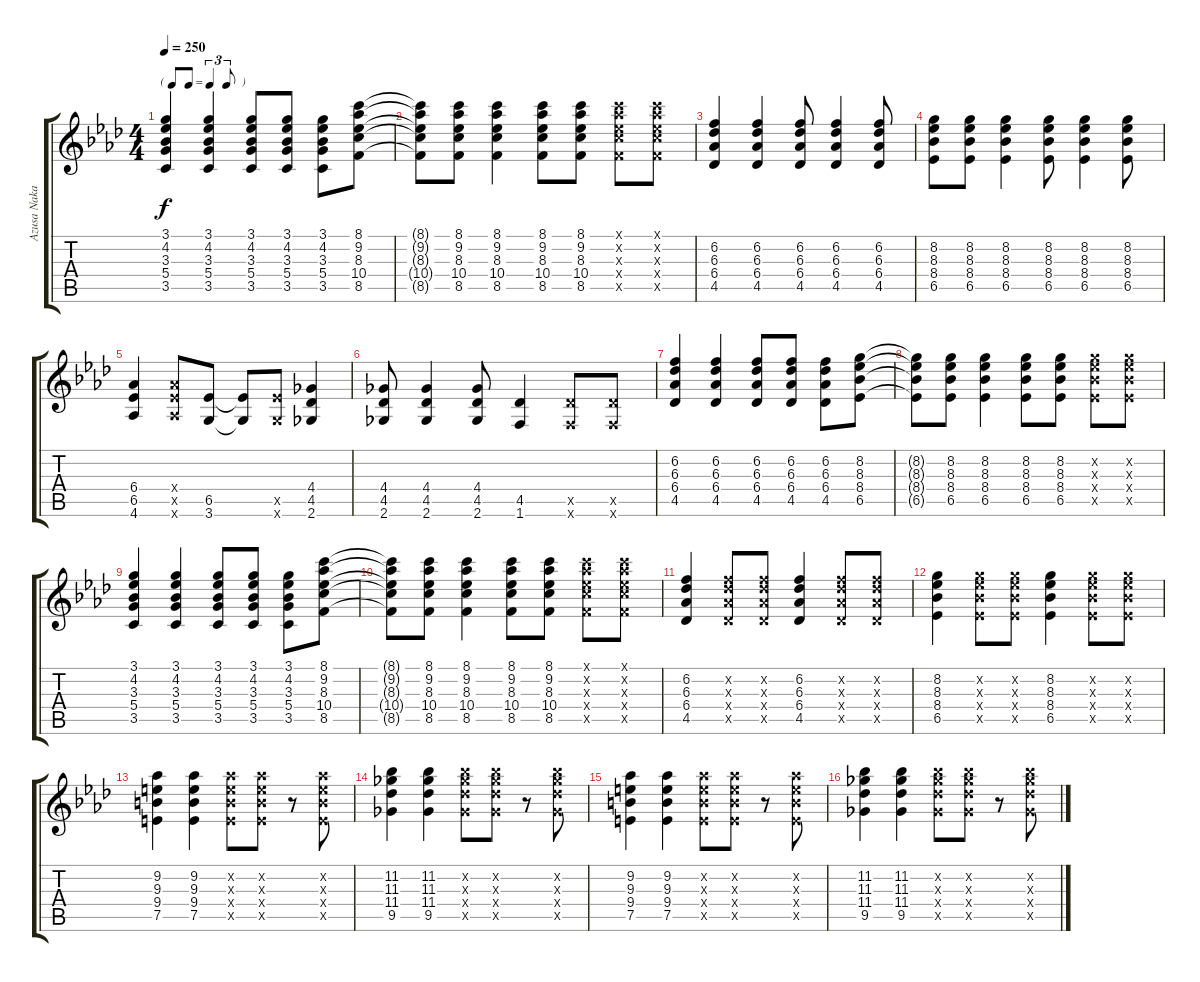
\track ("Azusa Nakano" "Azusa Naka") {instrument overdrivenguitar}
\staff {score tabs}
\tuning (E4 B3 G3 D3 A2 E2) {hide}
\ts (4 4)
\tf triplet8th
\tempo 250
\clef g2
\ks ab
(3.1 4.2 3.3 5.4 3.5).4{dy f} (3.1 4.2 3.3 5.4 3.5).4 (3.1 4.2 3.3 5.4 3.5).8 (3.1 4.2 3.3 5.4 3.5).8 (3.1 4.2 3.3 5.4 3.5).8 (8.1 9.2 8.3 10.4 8.5).8 |
(8.1{t} 9.2{t} 8.3{t} 10.4{t} 8.5{t}).8 (8.1 9.2 8.3 10.4 8.5).8 (8.1 9.2 8.3 10.4 8.5).4 (8.1 9.2 8.3 10.4 8.5).8 (8.1 9.2 8.3 10.4 8.5).8 (8.1{x} 9.2{x} 8.3{x} 10.4{x} 8.5{x}).8 (8.1{x} 9.2{x} 8.3{x} 10.4{x} 8.5{x}).8 |
(6.2 6.3 6.4 4.5).4 (6.2 6.3 6.4 4.5).4 (6.2 6.3 6.4 4.5).8 (6.2 6.3 6.4 4.5).4 (6.2 6.3 6.4 4.5).8 |
(8.2 8.3 8.4 6.5).8 (8.2 8.3 8.4 6.5).8 (8.2 8.3 8.4 6.5).4 (8.2 8.3 8.4 6.5).8 (8.2 8.3 8.4 6.5).4 (8.2 8.3 8.4 6.5).8 |
(6.4 6.5 4.6).4 (6.4{x} 6.5{x} 4.6{x}).8 (6.5 3.6).8 (6.5{t} 3.6{t}).8 (6.5{x} 3.6{x}).8 (4.4 4.5 2.6).4 |
(4.4 4.5 2.6).8 (4.4 4.5 2.6).4 (4.4 4.5 2.6).8 (4.5 1.6).4 (4.5{x} 1.6{x}).8 (4.5{x} 1.6{x}).8 |
(6.2 6.3 6.4 4.5).4 (6.2 6.3 6.4 4.5).4 (6.2 6.3 6.4 4.5).8 (6.2 6.3 6.4 4.5).8 (6.2 6.3 6.4 4.5).8 (8.2 8.3 8.4 6.5).8 |
(8.2{t} 8.3{t} 8.4{t} 6.5{t}).8 (8.2 8.3 8.4 6.5).8 (8.2 8.3 8.4 6.5).4 (8.2 8.3 8.4 6.5).8 (8.2 8.3 8.4 6.5).8 (8.2{x} 8.3{x} 8.4{x} 6.5{x}).8 (8.2{x} 8.3{x} 8.4{x} 6.5{x}).8 |
(3.1 4.2 3.3 5.4 3.5).4 (3.1 4.2 3.3 5.4 3.5).4 (3.1 4.2 3.3 5.4 3.5).8 (3.1 4.2 3.3 5.4 3.5).8 (3.1 4.2 3.3 5.4 3.5).8 (8.1 9.2 8.3 10.4 8.5).8 |
(8.1{t} 9.2{t} 8.3{t} 10.4{t} 8.5{t}).8 (8.1 9.2 8.3 10.4 8.5).8 (8.1 9.2 8.3 10.4 8.5).4 (8.1 9.2 8.3 10.4 8.5).8 (8.1 9.2 8.3 10.4 8.5).8 (8.1{x} 9.2{x} 8.3{x} 10.4{x} 8.5{x}).8 (8.1{x} 9.2{x} 8.3{x} 10.4{x} 8.5{x}).8 |
(6.2 6.3 6.4 4.5).4 (6.2{x} 6.3{x} 6.4{x} 4.5{x}).8 (6.2{x} 6.3{x} 6.4{x} 4.5{x}).8 (6.2 6.3 6.4 4.5).4 (6.2{x} 6.3{x} 6.4{x} 4.5{x}).8 (6.2{x} 6.3{x} 6.4{x} 4.5{x}).8 |
(8.2 8.3 8.4 6.5).4 (8.2{x} 8.3{x} 8.4{x} 6.5{x}).8 (8.2{x} 8.3{x} 8.4{x} 6.5{x}).8 (8.2 8.3 8.4 6.5).4 (8.2{x} 8.3{x} 8.4{x} 6.5{x}).8 (8.2{x} 8.3{x} 8.4{x} 6.5{x}).8 |
(9.2 9.3 9.4 7.5).4 (9.2 9.3 9.4 7.5).4 (9.2{x} 9.3{x} 9.4{x} 7.5{x}).8 (9.2{x} 9.3{x} 9.4{x} 7.5{x}).8 r.8 (9.2{x} 9.3{x} 9.4{x} 7.5{x}).8 |
(11.2 11.3 11.4 9.5).4 (11.2 11.3 11.4 9.5).4 (11.2{x} 11.3{x} 11.4{x} 9.5{x}).8 (11.2{x} 11.3{x} 11.4{x} 9.5{x}).8 r.8 (11.2{x} 11.3{x} 11.4{x} 9.5{x}).8 |
(9.2 9.3 9.4 7.5).4 (9.2 9.3 9.4 7.5).4 (9.2{x} 9.3{x} 9.4{x} 7.5{x}).8 (9.2{x} 9.3{x} 9.4{x} 7.5{x}).8 r.8 (9.2{x} 9.3{x} 9.4{x} 7.5{x}).8 |
(11.2 11.3 11.4 9.5).4 (11.2 11.3 11.4 9.5).4 (11.2{x} 11.3{x} 11.4{x} 9.5{x}).8 (11.2{x} 11.3{x} 11.4{x} 9.5{x}).8 r.8 (11.2{x} 11.3{x} 11.4{x} 9.5{x}).8
